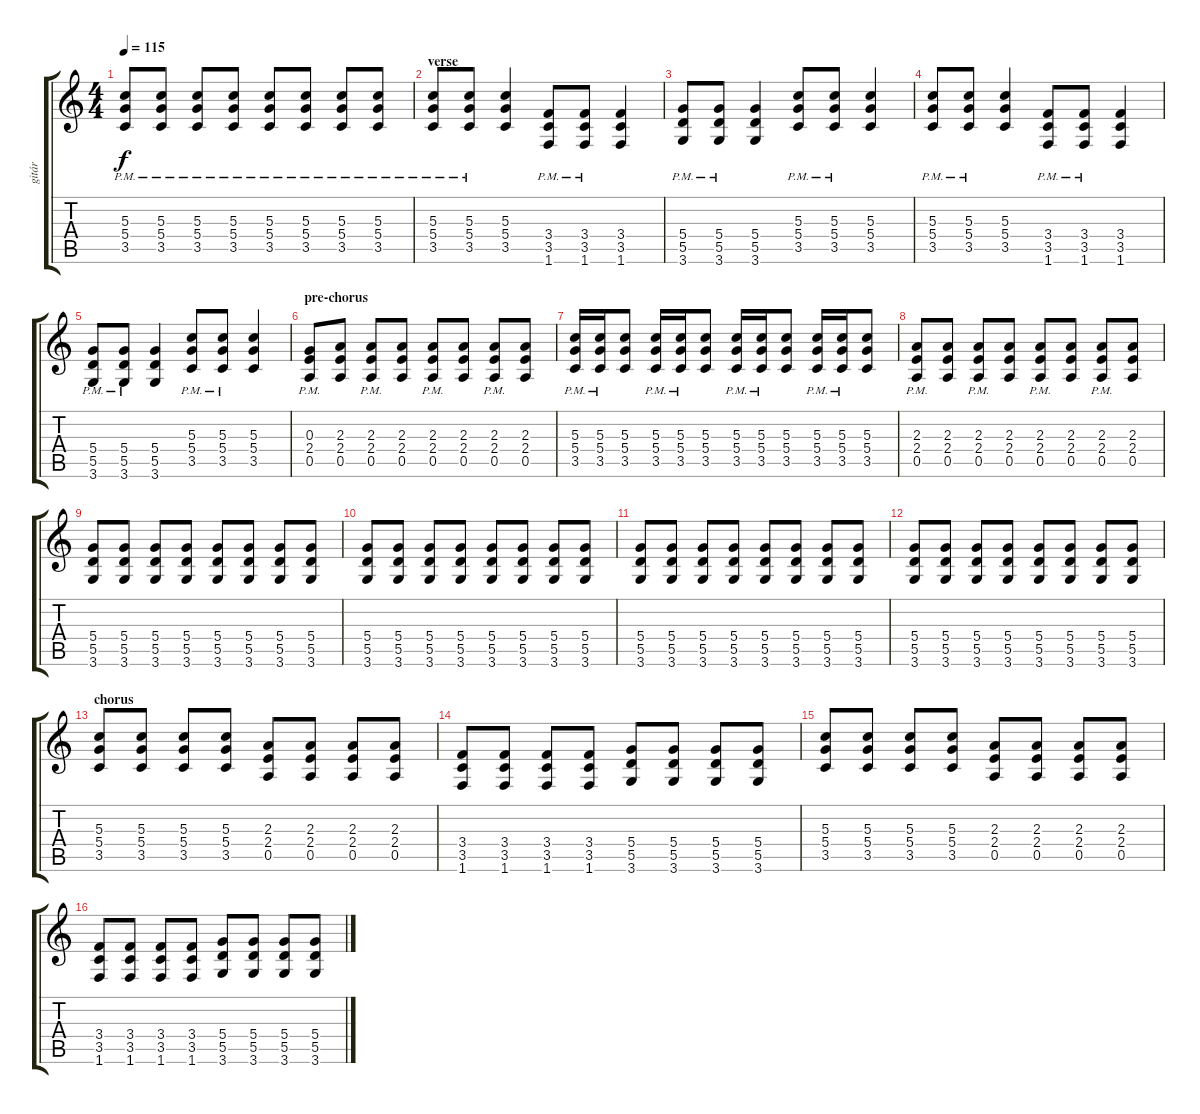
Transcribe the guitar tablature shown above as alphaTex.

\track ("gitár" "gitár") {instrument distortionguitar}
\staff {score tabs}
\tuning (E4 B3 G3 D3 A2 E2) {hide}
\ts (4 4)
\tempo 115
\clef g2
\ks c
(5.3{pm} 5.4{pm} 3.5{pm}).8{dy f} (5.3{pm} 5.4{pm} 3.5{pm}).8 (5.3{pm} 5.4{pm} 3.5{pm}).8 (5.3{pm} 5.4{pm} 3.5{pm}).8 (5.3{pm} 5.4{pm} 3.5{pm}).8 (5.3{pm} 5.4{pm} 3.5{pm}).8 (5.3{pm} 5.4{pm} 3.5{pm}).8 (5.3{pm} 5.4{pm} 3.5{pm}).8 |
\section ("" "verse")
(5.3{pm} 5.4{pm} 3.5{pm}).8 (5.3{pm} 5.4{pm} 3.5{pm}).8 (5.3 5.4 3.5).4 (3.4{pm} 3.5{pm} 1.6{pm}).8 (3.4{pm} 3.5{pm} 1.6{pm}).8 (3.4 3.5 1.6).4 |
(5.4{pm} 5.5{pm} 3.6{pm}).8 (5.4{pm} 5.5{pm} 3.6{pm}).8 (5.4 5.5 3.6).4 (5.3{pm} 5.4{pm} 3.5{pm}).8 (5.3{pm} 5.4{pm} 3.5{pm}).8 (5.3 5.4 3.5).4 |
(5.3{pm} 5.4{pm} 3.5{pm}).8 (5.3{pm} 5.4{pm} 3.5{pm}).8 (5.3 5.4 3.5).4 (3.4{pm} 3.5{pm} 1.6{pm}).8 (3.4{pm} 3.5{pm} 1.6{pm}).8 (3.4 3.5 1.6).4 |
(5.4{pm} 5.5{pm} 3.6{pm}).8 (5.4{pm} 5.5{pm} 3.6{pm}).8 (5.4 5.5 3.6).4 (5.3{pm} 5.4{pm} 3.5{pm}).8 (5.3{pm} 5.4{pm} 3.5{pm}).8 (5.3 5.4 3.5).4 |
\section ("" "pre-chorus")
(0.3{pm} 2.4{pm} 0.5{pm}).8 (2.3 2.4 0.5).8 (2.3{pm} 2.4{pm} 0.5{pm}).8 (2.3 2.4 0.5).8 (2.3{pm} 2.4{pm} 0.5{pm}).8 (2.3 2.4 0.5).8 (2.3{pm} 2.4{pm} 0.5{pm}).8 (2.3 2.4 0.5).8 |
(5.3{pm} 5.4{pm} 3.5{pm}).16 (5.3{pm} 5.4{pm} 3.5{pm}).16 (5.3 5.4 3.5).8 (5.3{pm} 5.4{pm} 3.5{pm}).16 (5.3{pm} 5.4{pm} 3.5{pm}).16 (5.3 5.4 3.5).8 (5.3{pm} 5.4{pm} 3.5{pm}).16 (5.3{pm} 5.4{pm} 3.5{pm}).16 (5.3 5.4 3.5).8 (5.3{pm} 5.4{pm} 3.5{pm}).16 (5.3{pm} 5.4{pm} 3.5{pm}).16 (5.3 5.4 3.5).8 |
(2.3{pm} 2.4{pm} 0.5{pm}).8 (2.3 2.4 0.5).8 (2.3{pm} 2.4{pm} 0.5{pm}).8 (2.3 2.4 0.5).8 (2.3{pm} 2.4{pm} 0.5{pm}).8 (2.3 2.4 0.5).8 (2.3{pm} 2.4{pm} 0.5{pm}).8 (2.3 2.4 0.5).8 |
(5.4 5.5 3.6).8 (5.4 5.5 3.6).8 (5.4 5.5 3.6).8 (5.4 5.5 3.6).8 (5.4 5.5 3.6).8 (5.4 5.5 3.6).8 (5.4 5.5 3.6).8 (5.4 5.5 3.6).8 |
(5.4 5.5 3.6).8 (5.4 5.5 3.6).8 (5.4 5.5 3.6).8 (5.4 5.5 3.6).8 (5.4 5.5 3.6).8 (5.4 5.5 3.6).8 (5.4 5.5 3.6).8 (5.4 5.5 3.6).8 |
(5.4 5.5 3.6).8 (5.4 5.5 3.6).8 (5.4 5.5 3.6).8 (5.4 5.5 3.6).8 (5.4 5.5 3.6).8 (5.4 5.5 3.6).8 (5.4 5.5 3.6).8 (5.4 5.5 3.6).8 |
(5.4 5.5 3.6).8 (5.4 5.5 3.6).8 (5.4 5.5 3.6).8 (5.4 5.5 3.6).8 (5.4 5.5 3.6).8 (5.4 5.5 3.6).8 (5.4 5.5 3.6).8 (5.4 5.5 3.6).8 |
\section ("" "chorus")
(5.3 5.4 3.5).8 (5.3 5.4 3.5).8 (5.3 5.4 3.5).8 (5.3 5.4 3.5).8 (2.3 2.4 0.5).8 (2.3 2.4 0.5).8 (2.3 2.4 0.5).8 (2.3 2.4 0.5).8 |
(3.4 3.5 1.6).8 (3.4 3.5 1.6).8 (3.4 3.5 1.6).8 (3.4 3.5 1.6).8 (5.4 5.5 3.6).8 (5.4 5.5 3.6).8 (5.4 5.5 3.6).8 (5.4 5.5 3.6).8 |
(5.3 5.4 3.5).8 (5.3 5.4 3.5).8 (5.3 5.4 3.5).8 (5.3 5.4 3.5).8 (2.3 2.4 0.5).8 (2.3 2.4 0.5).8 (2.3 2.4 0.5).8 (2.3 2.4 0.5).8 |
(3.4 3.5 1.6).8 (3.4 3.5 1.6).8 (3.4 3.5 1.6).8 (3.4 3.5 1.6).8 (5.4 5.5 3.6).8 (5.4 5.5 3.6).8 (5.4 5.5 3.6).8 (5.4 5.5 3.6).8
